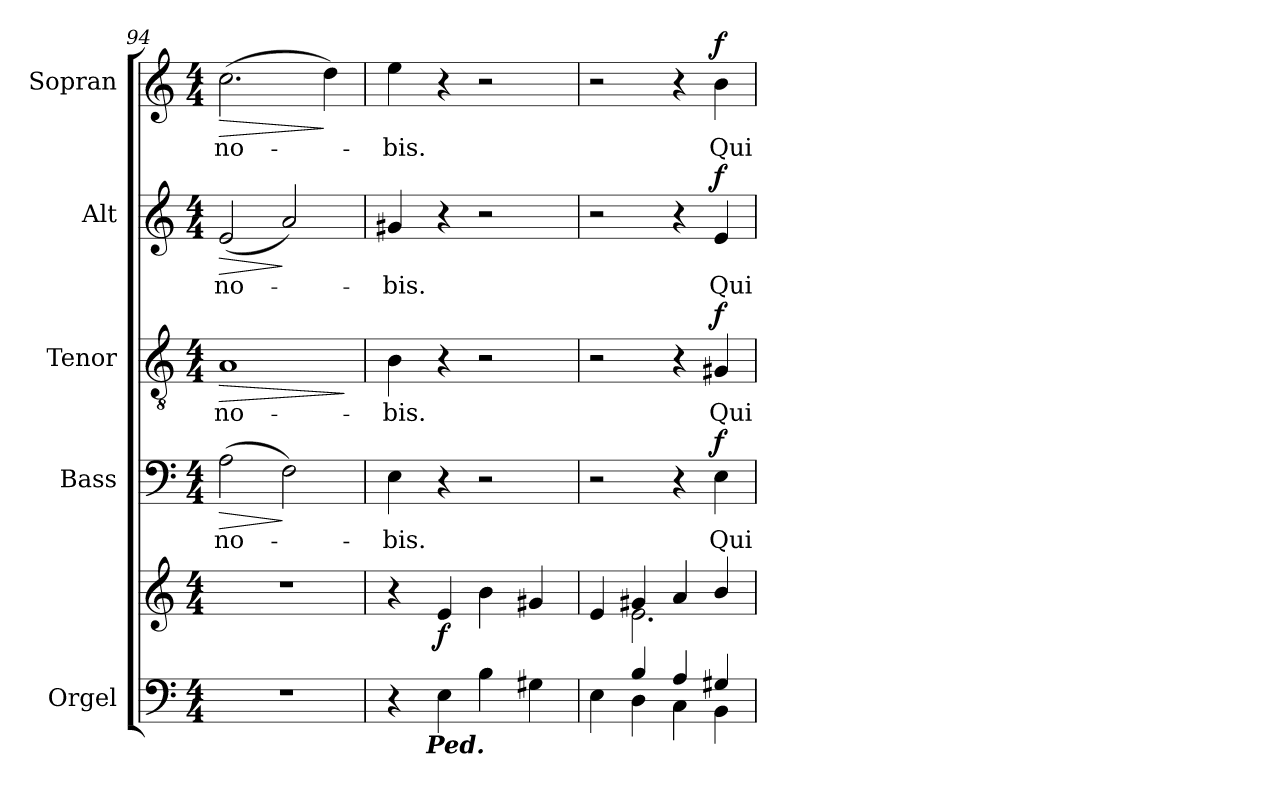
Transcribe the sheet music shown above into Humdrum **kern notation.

**kern	**kern	**dynam	**kern	**text	**dynam	**kern	**text	**dynam	**kern	**text	**dynam	**kern	**text	**dynam
*part5	*part5	*part5	*part4	*part4	*part4	*part3	*part3	*part3	*part2	*part2	*part2	*part1	*part1	*part1
*staff6	*staff5	*staff5/6	*staff4	*staff4	*staff4	*staff3	*staff3	*staff3	*staff2	*staff2	*staff2	*staff1	*staff1	*staff1
*I"Orgel	*	*	*I"Bass	*	*	*I"Tenor	*	*	*I"Alt	*	*	*I"Sopran	*	*
*I'Org.	*	*	*I'B.	*	*	*I'T.	*	*	*I'A.	*	*	*I'S.	*	*
*clefF4	*clefG2	*	*clefF4	*	*	*clefGv2	*	*	*clefG2	*	*	*clefG2	*	*
*k[]	*k[]	*	*k[]	*	*	*k[]	*	*	*k[]	*	*	*k[]	*	*
*C:	*C:	*	*C:	*	*	*C:	*	*	*C:	*	*	*C:	*	*
*M4/4	*M4/4	*	*M4/4	*	*	*M4/4	*	*	*M4/4	*	*	*M4/4	*	*
=94	=94	=94	=94	=94	=94	=94	=94	=94	=94	=94	=94	=94	=94	=94
!	!	!	!	!LO:LY:b	!LO:HP:b	!	!LO:LY:b	!LO:HP:b	!	!LO:LY:b	!LO:HP:b	!	!LO:LY:b	!LO:HP:b
1r	1r	.	(>2A\	no-	>	1A	no-	>	(<2e/	no-	>	(>2.cc\	no-	>
.	.	.	2F\)	.	]	.	.	.	2a/)	.	]	.	.	.
.	.	.	.	.	.	.	.	.	.	.	.	4dd\)	.	]
.	.	.	.	.	.	.	.	]	.	.	.	.	.	.
=95	=95	=95	=95	=95	=95	=95	=95	=95	=95	=95	=95	=95	=95	=95
!	!	!	!	!LO:LY:b	!	!	!LO:LY:b	!	!	!LO:LY:b	!	!	!LO:LY:b	!
*^	*	*	*	*	*	*	*	*	*	*	*	*	*	*
4r	8..ryy	4r	.	4E\	-bis.	.	4B\	-bis.	.	4g#X/	-bis.	.	4ee\	-bis.	.
!	!LO:TX:b:Bi:t=Ped.	!	!	!	!	!	!	!	!	!	!	!	!	!	!
.	2ryy	.	.	.	.	.	.	.	.	.	.	.	.	.	.
!	!	!	!LO:DY:b	!	!	!	!	!	!	!	!	!	!	!	!
4E\	.	4e/	f	4r	.	.	4r	.	.	4r	.	.	4r	.	.
4B\	.	4b\	.	2r	.	.	2r	.	.	2r	.	.	2r	.	.
.	4ryy	.	.	.	.	.	.	.	.	.	.	.	.	.	.
4G#X\	.	4g#X/	.	.	.	.	.	.	.	.	.	.	.	.	.
.	32ryy	.	.	.	.	.	.	.	.	.	.	.	.	.	.
=96	=96	=96	=96	=96	=96	=96	=96	=96	=96	=96	=96	=96	=96	=96	=96
*	*	*^	*	*	*	*	*	*	*	*	*	*	*	*	*
4ryy	4E\	4e/	4ryy	.	2r	.	.	2r	.	.	2r	.	.	2r	.	.
4B/	4D\	4g#X/	2.e\	.	.	.	.	.	.	.	.	.	.	.	.	.
4A/	4C\	4a/	.	.	4r	.	.	4r	.	.	4r	.	.	4r	.	.
!	!	!	!	!	!	!LO:LY:b	!LO:DY:a	!	!LO:LY:b	!LO:DY:a	!	!LO:LY:b	!LO:DY:a	!	!LO:LY:b	!LO:DY:a
4G#X/	4BB\	4b/	.	.	4E\	Qui	f	4G#X/	Qui	f	4e/	Qui	f	4b\	Qui	f
*v	*v	*	*	*	*	*	*	*	*	*	*	*	*	*	*	*
*	*v	*v	*	*	*	*	*	*	*	*	*	*	*	*	*
=	=	=	=	=	=	=	=	=	=	=	=	=	=	=
*-	*-	*-	*-	*-	*-	*-	*-	*-	*-	*-	*-	*-	*-	*-
